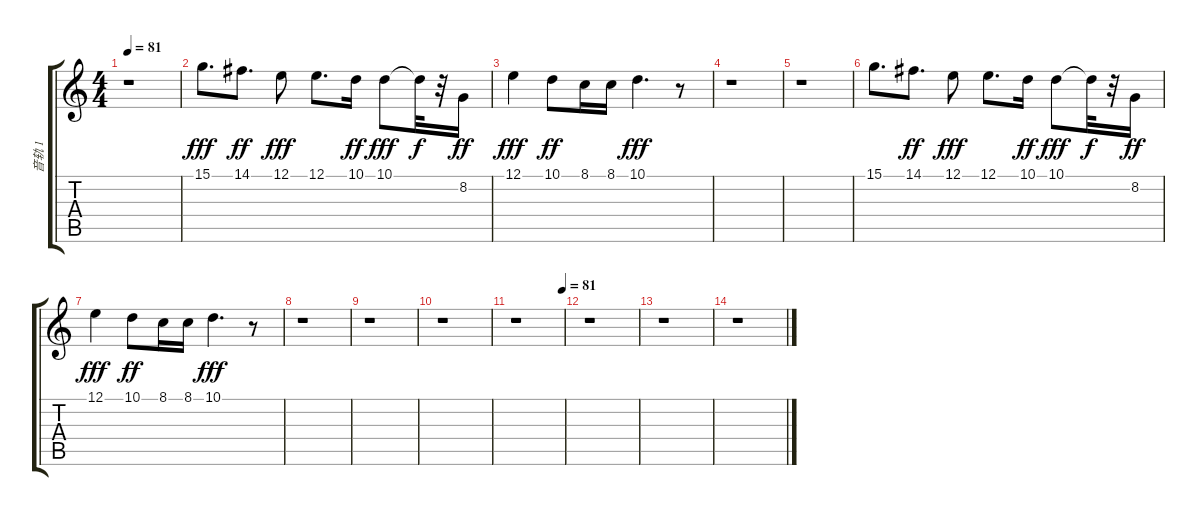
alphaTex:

\track ("音轨 1" "音轨 1") {instrument flute}
\staff {score tabs}
\tuning (E4 B3 G3 D3 A2 E2) {hide}
\ts (4 4)
\tempo 81
\clef g2
\ks c
r.1{dy fff} |
15.1.8{d} 14.1.8{d dy ff} 12.1.8{dy fff} 12.1.8{d} 10.1.16{dy ff} 10.1.8{dy fff} 10.1{t}.32{dy f} r.32 8.2.16{dy ff} |
12.1.4{dy fff} 10.1.8{dy ff} 8.1.16 8.1.16 10.1.4{d dy fff} r.8 |
r.1 |
r.1 |
15.1.8{d} 14.1.8{d dy ff} 12.1.8{dy fff} 12.1.8{d} 10.1.16{dy ff} 10.1.8{dy fff} 10.1{t}.32{dy f} r.32 8.2.16{dy ff} |
12.1.4{dy fff} 10.1.8{dy ff} 8.1.16 8.1.16 10.1.4{d dy fff} r.8 |
r.1 |
r.1 |
r.1 |
\tempo (81 0.9791666666666666)
r.1 |
r.1 |
r.1 |
r.1
